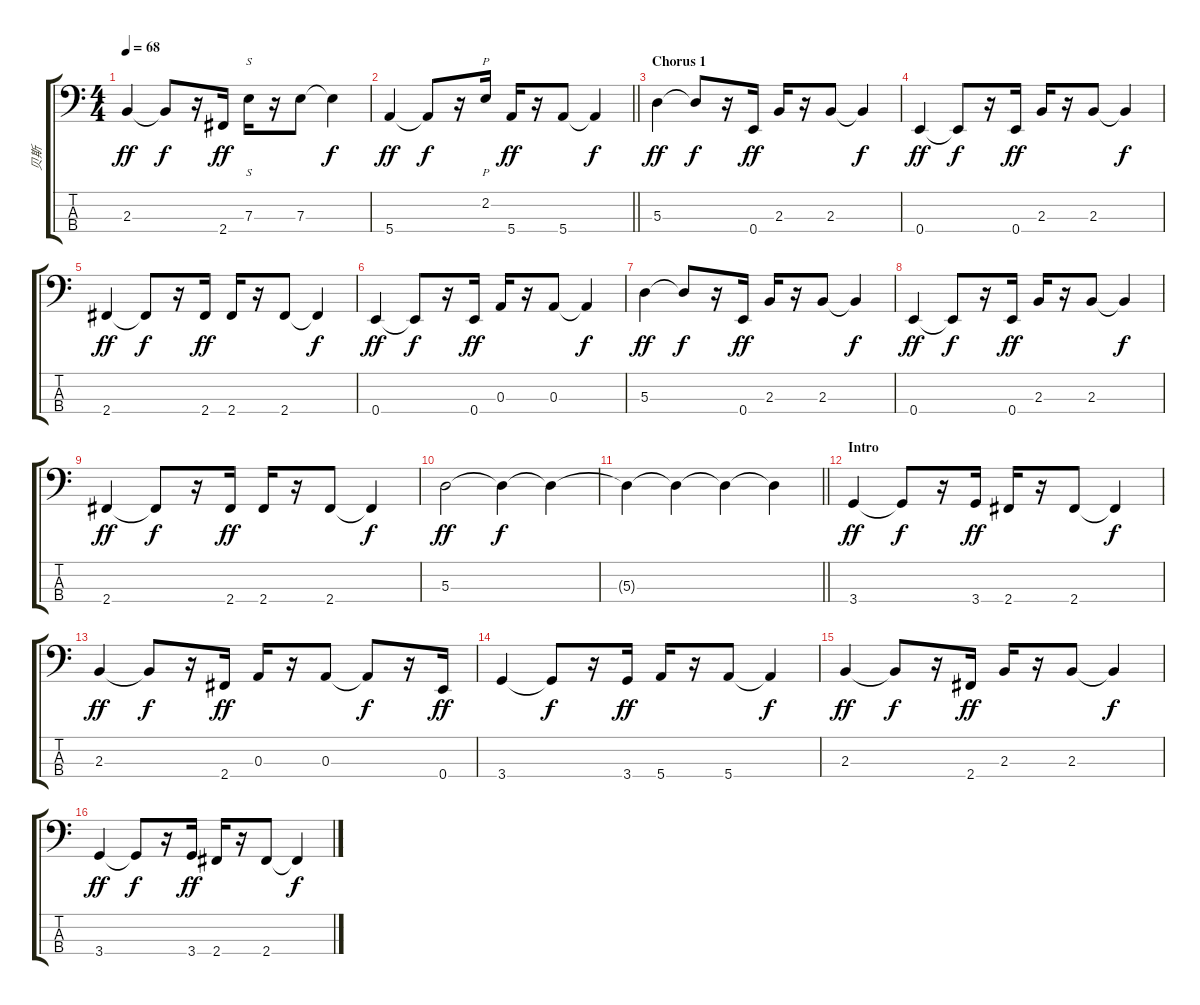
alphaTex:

\track ("贝斯" "贝斯") {instrument electricbassfinger}
\staff {score tabs}
\tuning (G2 D2 A1 E1) {hide}
\ts (4 4)
\tempo 68
\clef f4
\ks c
2.3.4{dy ff} 2.3{t}.8{dy f} r.16 2.4.16{dy ff} 7.3.16{s instrument slapbass1} r.16 7.3.8 7.3{t}.4{dy f} |
\barLineRight lightlight
5.4.4{dy ff instrument electricbassfinger} 5.4{t}.8{dy f} r.16 2.2.16{p instrument slapbass1} 5.4.16{dy ff instrument electricbassfinger} r.16 5.4.8 5.4{t}.4{dy f} |
\section ("" "Chorus 1")
5.3.4{dy ff} 5.3{t}.8{dy f} r.16 0.4.16{dy ff} 2.3.16 r.16 2.3.8 2.3{t}.4{dy f} |
0.4.4{dy ff} 0.4{t}.8{dy f} r.16 0.4.16{dy ff} 2.3.16 r.16 2.3.8 2.3{t}.4{dy f} |
2.4.4{dy ff} 2.4{t}.8{dy f} r.16 2.4.16{dy ff} 2.4.16 r.16 2.4.8 2.4{t}.4{dy f} |
0.4.4{dy ff} 0.4{t}.8{dy f} r.16 0.4.16{dy ff} 0.3.16 r.16 0.3.8 0.3{t}.4{dy f} |
5.3.4{dy ff} 5.3{t}.8{dy f} r.16 0.4.16{dy ff} 2.3.16 r.16 2.3.8 2.3{t}.4{dy f} |
0.4.4{dy ff} 0.4{t}.8{dy f} r.16 0.4.16{dy ff} 2.3.16 r.16 2.3.8 2.3{t}.4{dy f} |
2.4.4{dy ff} 2.4{t}.8{dy f} r.16 2.4.16{dy ff} 2.4.16 r.16 2.4.8 2.4{t}.4{dy f} |
5.3.2{dy ff} 5.3{t}.4{dy f volume 14} 5.3{t}.4{volume 12} |
\barLineRight lightlight
5.3{t}.4{volume 10} 5.3{t}.4{volume 8} 5.3{t}.4{volume 6} 5.3{t}.4{volume 3} |
\section ("" "Intro")
3.4.4{dy ff volume 16} 3.4{t}.8{dy f} r.16 3.4.16{dy ff} 2.4.16 r.16 2.4.8 2.4{t}.4{dy f} |
2.3.4{dy ff} 2.3{t}.8{dy f} r.16 2.4.16{dy ff} 0.3.16 r.16 0.3.8 0.3{t}.8{dy f} r.16 0.4.16{dy ff} |
3.4.4 3.4{t}.8{dy f} r.16 3.4.16{dy ff} 5.4.16 r.16 5.4.8 5.4{t}.4{dy f} |
2.3.4{dy ff} 2.3{t}.8{dy f} r.16 2.4.16{dy ff} 2.3.16 r.16 2.3.8 2.3{t}.4{dy f} |
3.4.4{dy ff} 3.4{t}.8{dy f} r.16 3.4.16{dy ff} 2.4.16 r.16 2.4.8 2.4{t}.4{dy f}
